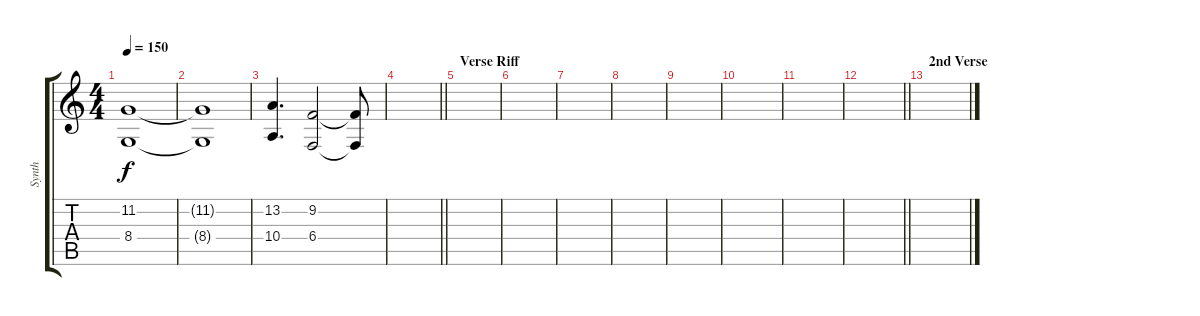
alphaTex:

\track ("Synth" "Synth") {instrument stringensemble1}
\staff {score tabs}
\tuning (Db4 Ab3 E3 B2 Gb2 B1) {hide}
\ts (4 4)
\tempo 150
\clef g2
\ks c
(11.2 8.4).1{dy f} |
(11.2{t} 8.4{t}).1 |
(13.2 10.4).4{d} (9.2 6.4).2 (9.2{t} 6.4{t}).8 |
\barLineRight lightlight
|
\section ("" "Verse Riff")
|
|
|
|
|
|
|
\barLineRight lightlight
|
\section ("" "2nd Verse")
